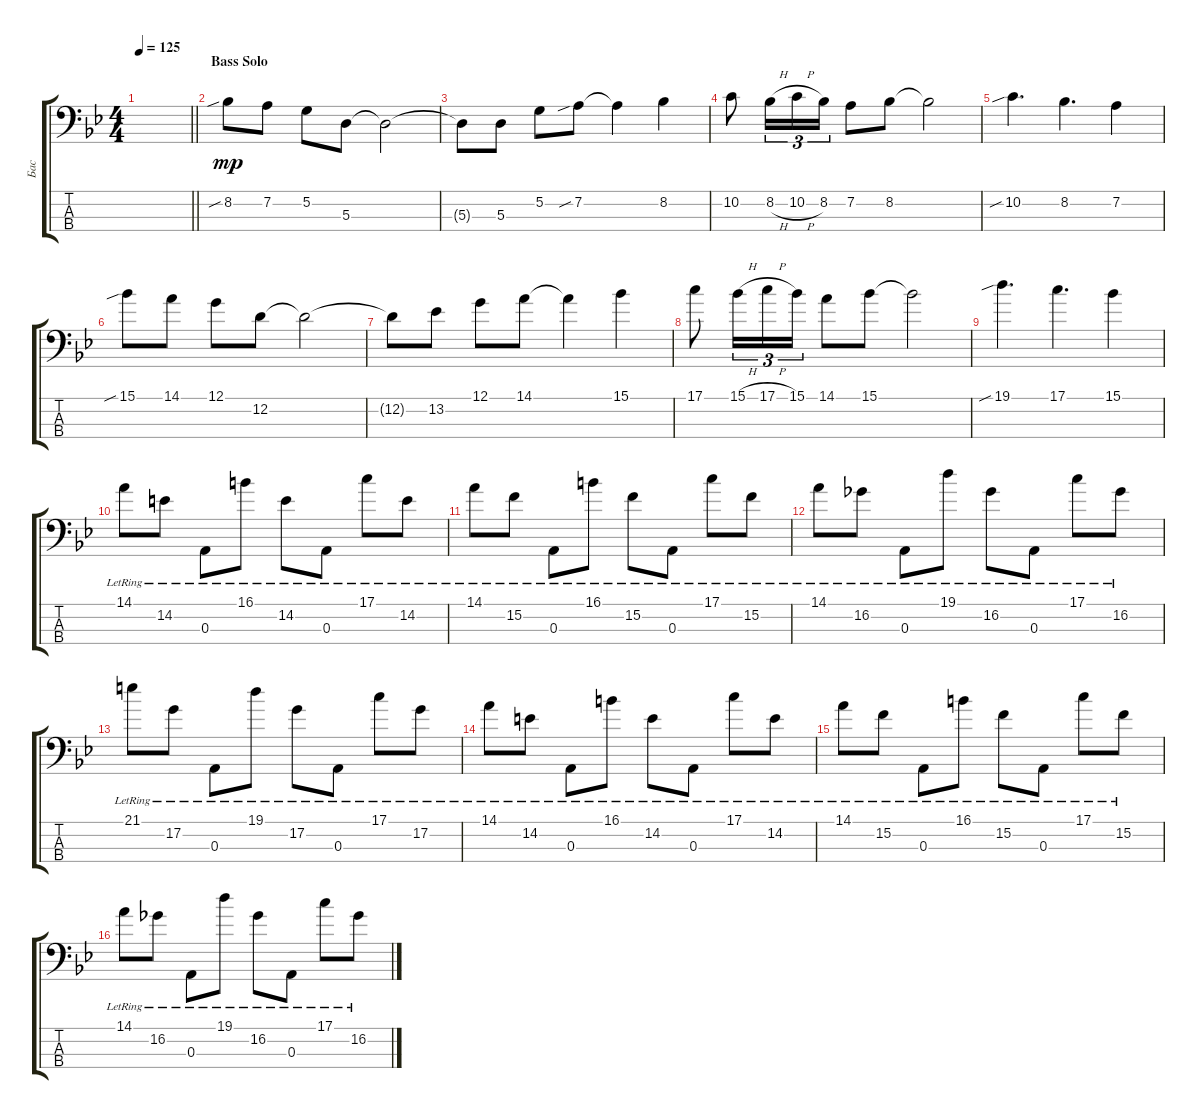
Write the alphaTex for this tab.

\track ("Бас" "Бас") {instrument electricbassfinger}
\staff {score tabs}
\tuning (G2 D2 A1 D1) {hide}
\ts (4 4)
\tempo 125
\clef f4
\barLineRight lightlight
\ks gminor
|
\section ("" "Bass Solo")
8.2{sib}.8{dy mp} 7.2.8 5.2.8 5.3.8 5.3{t}.2 |
5.3{t}.8 5.3.8 5.2.8 7.2{sib}.8 7.2{t}.4 8.2.4 |
10.2.8 8.2{h}.16{tu (3 2)} 10.2{h}.16{tu (3 2)} 8.2.16{tu (3 2)} 7.2.8 8.2.8 8.2{t}.2 |
10.2{sib}.4{d} 8.2.4{d} 7.2.4 |
15.1{sib}.8 14.1.8 12.1.8 12.2.8 12.2{t}.2 |
12.2{t}.8 13.2.8 12.1.8 14.1.8 14.1{t}.4 15.1.4 |
17.1.8 15.1{h}.16{tu (3 2)} 17.1{h}.16{tu (3 2)} 15.1.16{tu (3 2)} 14.1.8 15.1.8 15.1{t}.2 |
19.1{sib}.4{d} 17.1.4{d} 15.1.4 |
14.1{lr}.8 14.2{lr}.8 0.3{lr}.8 16.1{lr}.8 14.2{lr}.8 0.3{lr}.8 17.1{lr}.8 14.2{lr}.8 |
14.1{lr}.8 15.2{lr}.8 0.3{lr}.8 16.1{lr}.8 15.2{lr}.8 0.3{lr}.8 17.1{lr}.8 15.2{lr}.8 |
14.1{lr}.8 16.2{lr}.8 0.3{lr}.8 19.1{lr}.8 16.2{lr}.8 0.3{lr}.8 17.1{lr}.8 16.2{lr}.8 |
21.1{lr}.8 17.2{lr}.8 0.3{lr}.8 19.1{lr}.8 17.2{lr}.8 0.3{lr}.8 17.1{lr}.8 17.2{lr}.8 |
14.1{lr}.8 14.2{lr}.8 0.3{lr}.8 16.1{lr}.8 14.2{lr}.8 0.3{lr}.8 17.1{lr}.8 14.2{lr}.8 |
14.1{lr}.8 15.2{lr}.8 0.3{lr}.8 16.1{lr}.8 15.2{lr}.8 0.3{lr}.8 17.1{lr}.8 15.2{lr}.8 |
14.1{lr}.8 16.2{lr}.8 0.3{lr}.8 19.1{lr}.8 16.2{lr}.8 0.3{lr}.8 17.1{lr}.8 16.2{lr}.8
